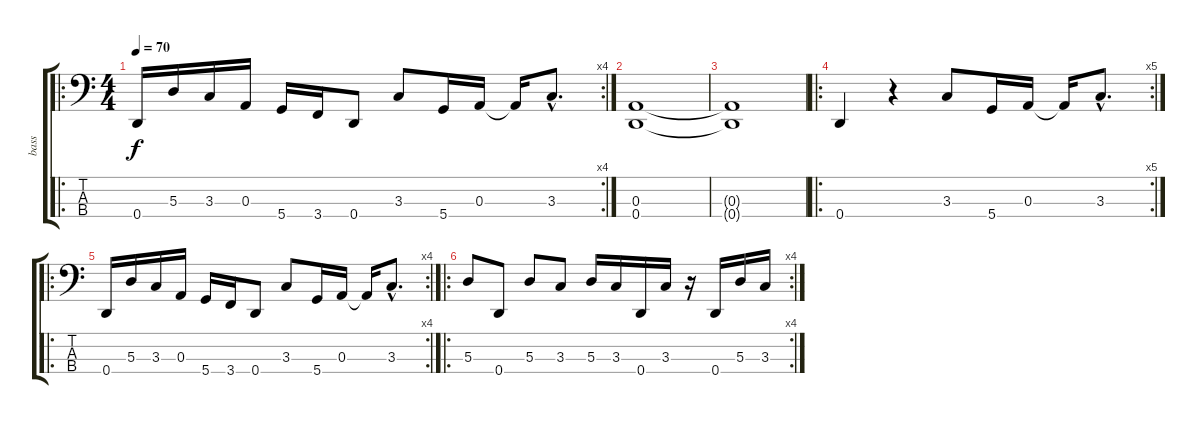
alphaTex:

\track ("bass" "bass") {instrument electricbasspick}
\staff {score tabs}
\tuning (G2 D2 A1 D1) {hide}
\ro
\rc 4
\ts (4 4)
\tempo 70
\clef f4
\ks c
0.4.16{dy f instrument electricbasspick} 5.3.16 3.3.16 0.3.16 5.4.16 3.4.16 0.4.8 3.3.8 5.4.16 0.3.16 0.3{t}.16 3.3{hac}.8{d} |
(0.3 0.4).1 |
(0.3{t} 0.4{t}).1 |
\ro
\rc 5
0.4.4 r.4 3.3.8 5.4.16 0.3.16 0.3{t}.16 3.3{hac}.8{d} |
\ro
\rc 4
0.4.16 5.3.16 3.3.16 0.3.16 5.4.16 3.4.16 0.4.8 3.3.8 5.4.16 0.3.16 0.3{t}.16 3.3{hac}.8{d} |
\ro
\rc 4
5.3.8 0.4.8 5.3.8 3.3.8 5.3.16 3.3.16 0.4.16 3.3.16 r.16 0.4.16 5.3.16 3.3.16
